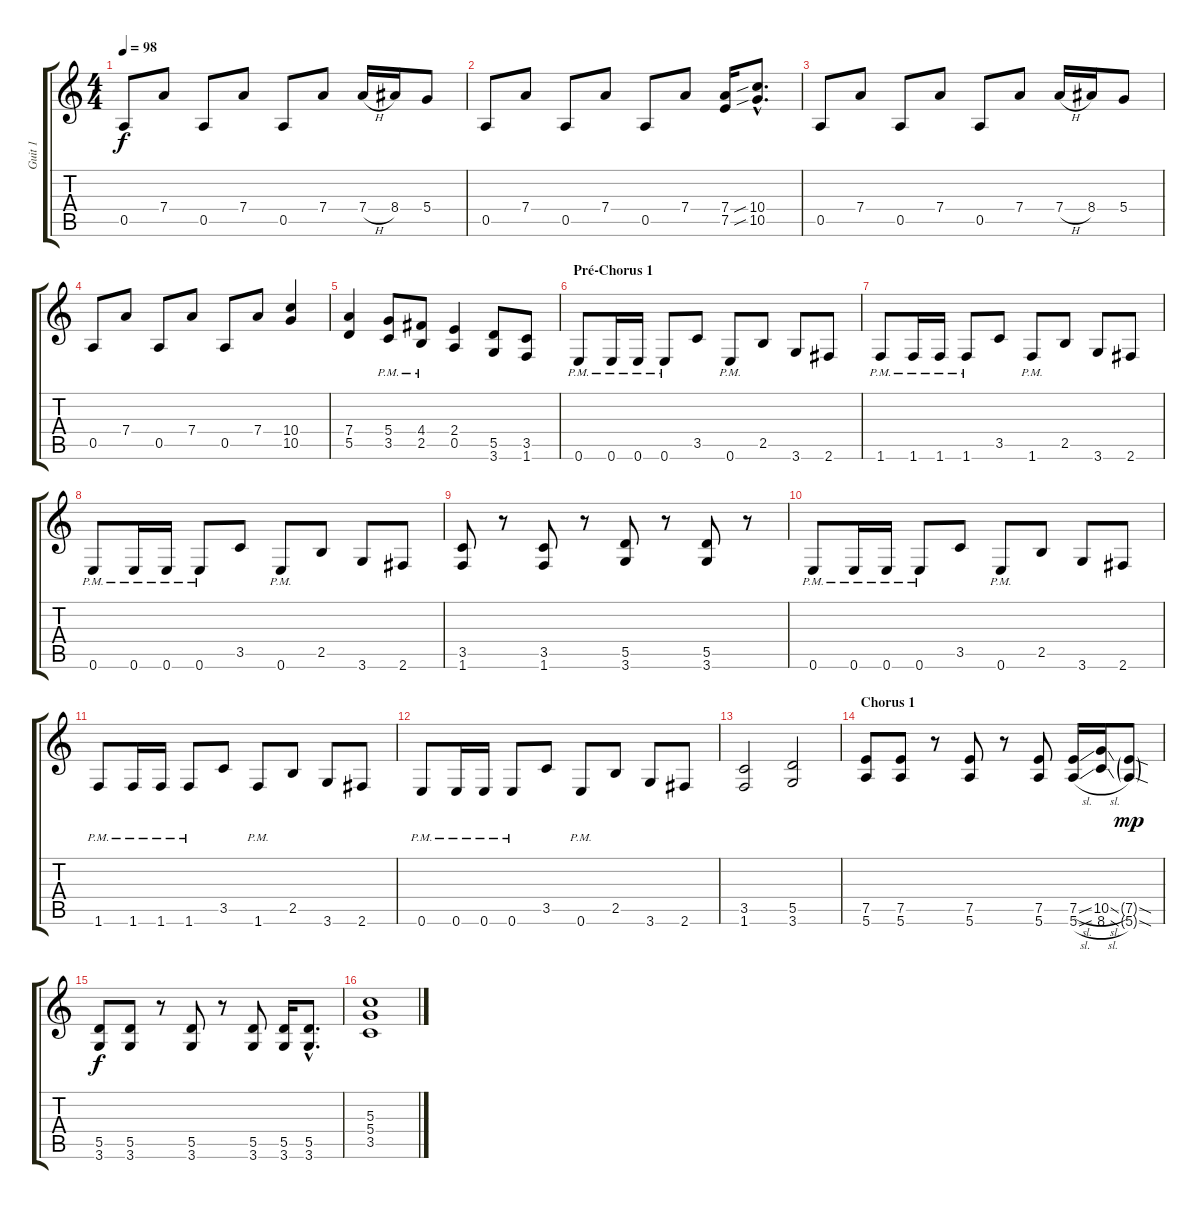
\track ("Guit 1" "Guit 1") {instrument distortionguitar}
\staff {score tabs}
\tuning (E4 B3 G3 D3 A2 E2) {hide}
\ts (4 4)
\tempo 98
\clef g2
\ks c
0.5.8{dy f} 7.4.8 0.5.8 7.4.8 0.5.8 7.4.8 7.4{h}.16 8.4.16 5.4.8 |
0.5.8 7.4.8 0.5.8 7.4.8 0.5.8 7.4.8 (7.4 7.5).16 (10.4{sib hac} 10.5{sib hac}).8{d} |
0.5.8 7.4.8 0.5.8 7.4.8 0.5.8 7.4.8 7.4{h}.16 8.4.16 5.4.8 |
0.5.8 7.4.8 0.5.8 7.4.8 0.5.8 7.4.8 (10.4 10.5).4 |
(7.4 5.5).4 (5.4{pm} 3.5{pm}).8 (4.4{pm} 2.5{pm}).8 (2.4 0.5).4 (5.5 3.6).8 (3.5 1.6).8 |
\section ("" "Pré-Chorus 1 ")
0.6{pm}.8 0.6{pm}.16 0.6{pm}.16 0.6{pm}.8 3.5.8 0.6{pm}.8 2.5.8 3.6.8 2.6.8 |
1.6{pm}.8 1.6{pm}.16 1.6{pm}.16 1.6{pm}.8 3.5.8 1.6{pm}.8 2.5.8 3.6.8 2.6.8 |
0.6{pm}.8 0.6{pm}.16 0.6{pm}.16 0.6{pm}.8 3.5.8 0.6{pm}.8 2.5.8 3.6.8 2.6.8 |
(3.5 1.6).8 r.8 (3.5 1.6).8 r.8 (5.5 3.6).8 r.8 (5.5 3.6).8 r.8 |
0.6{pm}.8 0.6{pm}.16 0.6{pm}.16 0.6{pm}.8 3.5.8 0.6{pm}.8 2.5.8 3.6.8 2.6.8 |
1.6{pm}.8 1.6{pm}.16 1.6{pm}.16 1.6{pm}.8 3.5.8 1.6{pm}.8 2.5.8 3.6.8 2.6.8 |
0.6{pm}.8 0.6{pm}.16 0.6{pm}.16 0.6{pm}.8 3.5.8 0.6{pm}.8 2.5.8 3.6.8 2.6.8 |
(3.5 1.6).2 (5.5 3.6).2 |
\section ("" "Chorus 1")
(7.5 5.6).8 (7.5 5.6).8 r.8 (7.5 5.6).8 r.8 (7.5 5.6).8 (7.5{sl} 5.6{sl}).16 (10.5{sl} 8.6{sl}).16 (7.5{sod g} 5.6{sod g}).8{dy mp} |
(5.5 3.6).8{dy f} (5.5 3.6).8 r.8 (5.5 3.6).8 r.8 (5.5 3.6).8 (5.5 3.6).16 (5.5{hac} 3.6{hac}).8{d} |
(5.3 5.4 3.5).1
